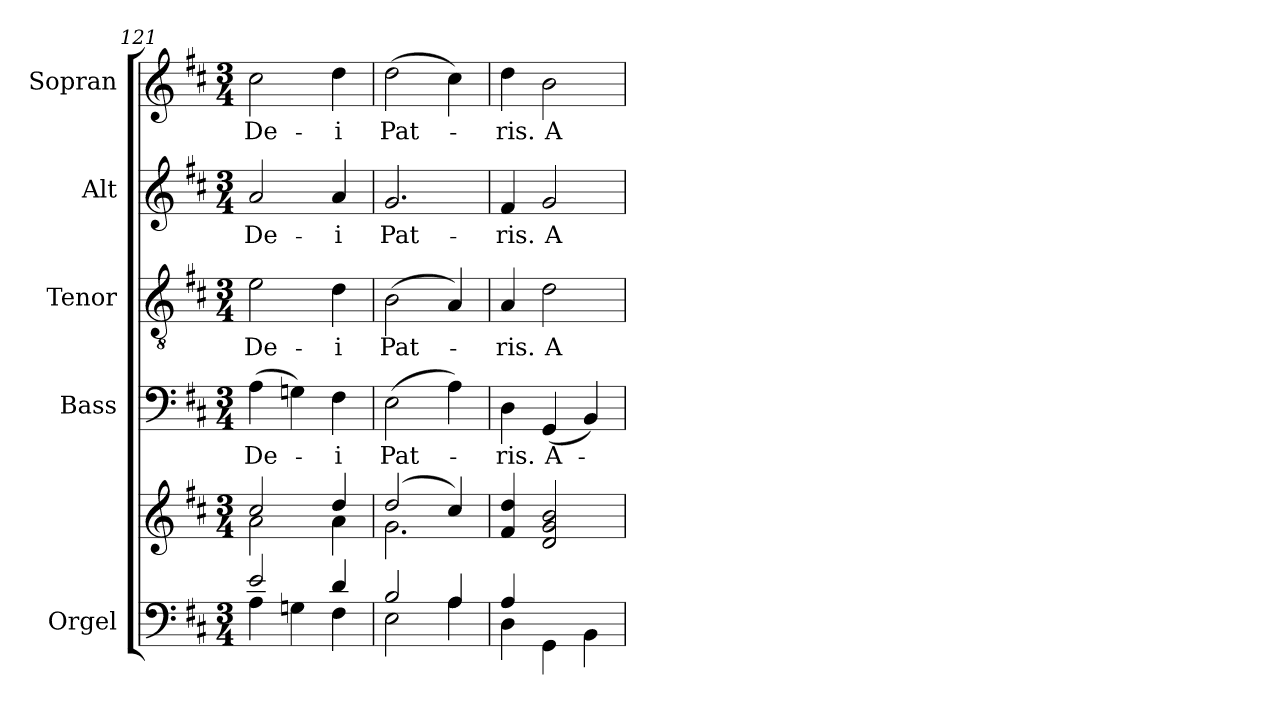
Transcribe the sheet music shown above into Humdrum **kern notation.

**kern	**kern	**kern	**text	**kern	**text	**kern	**text	**kern	**text
*part5	*part5	*part4	*part4	*part3	*part3	*part2	*part2	*part1	*part1
*staff6	*staff5	*staff4	*staff4	*staff3	*staff3	*staff2	*staff2	*staff1	*staff1
*I"Orgel	*	*I"Bass	*	*I"Tenor	*	*I"Alt	*	*I"Sopran	*
*I'Org.	*	*I'B.	*	*I'T.	*	*I'A.	*	*I'S.	*
*clefF4	*clefG2	*clefF4	*	*clefGv2	*	*clefG2	*	*clefG2	*
*k[f#c#]	*k[f#c#]	*k[f#c#]	*	*k[f#c#]	*	*k[f#c#]	*	*k[f#c#]	*
*D:	*D:	*D:	*	*D:	*	*D:	*	*D:	*
*M3/4	*M3/4	*M3/4	*	*M3/4	*	*M3/4	*	*M3/4	*
=121	=121	=121	=121	=121	=121	=121	=121	=121	=121
*^	*^	*	*	*	*	*	*	*	*
2e/	4A\	2cc#/	2a\	(4A\	De-	2e\	De-	2a/	De-	2cc#\	De-
.	4Gn\	.	.	4Gn\)	.	.	.	.	.	.	.
4d/	4F#\	4dd/	4a\	4F#\	-i	4d\	-i	4a/	-i	4dd\	-i
=122	=122	=122	=122	=122	=122	=122	=122	=122	=122	=122	=122
2B/	2E\	(2dd/	2.g\	(2E\	Pat-	(2B\	Pat-	2.g/	Pat-	(2dd\	Pat-
4A/	4A\	4cc#/)	.	4A\)	.	4A/)	.	.	.	4cc#\)	.
*	*	*v	*v	*	*	*	*	*	*	*	*
=123	=123	=123	=123	=123	=123	=123	=123	=123	=123	=123
4A/	4D\	4f#/ 4dd/	4D\	-ris.	4A/	-ris.	4f#/	-ris.	4dd\	-ris.
4ryy	4GG\	2d/ 2g/ 2b/	(4GG/	A-	2d\	A-	2g/	A-	2b\	A-
4ryy	4BB\	.	4BB/)	.	.	.	.	.	.	.
*v	*v	*	*	*	*	*	*	*	*	*
=	=	=	=	=	=	=	=	=	=
*-	*-	*-	*-	*-	*-	*-	*-	*-	*-
